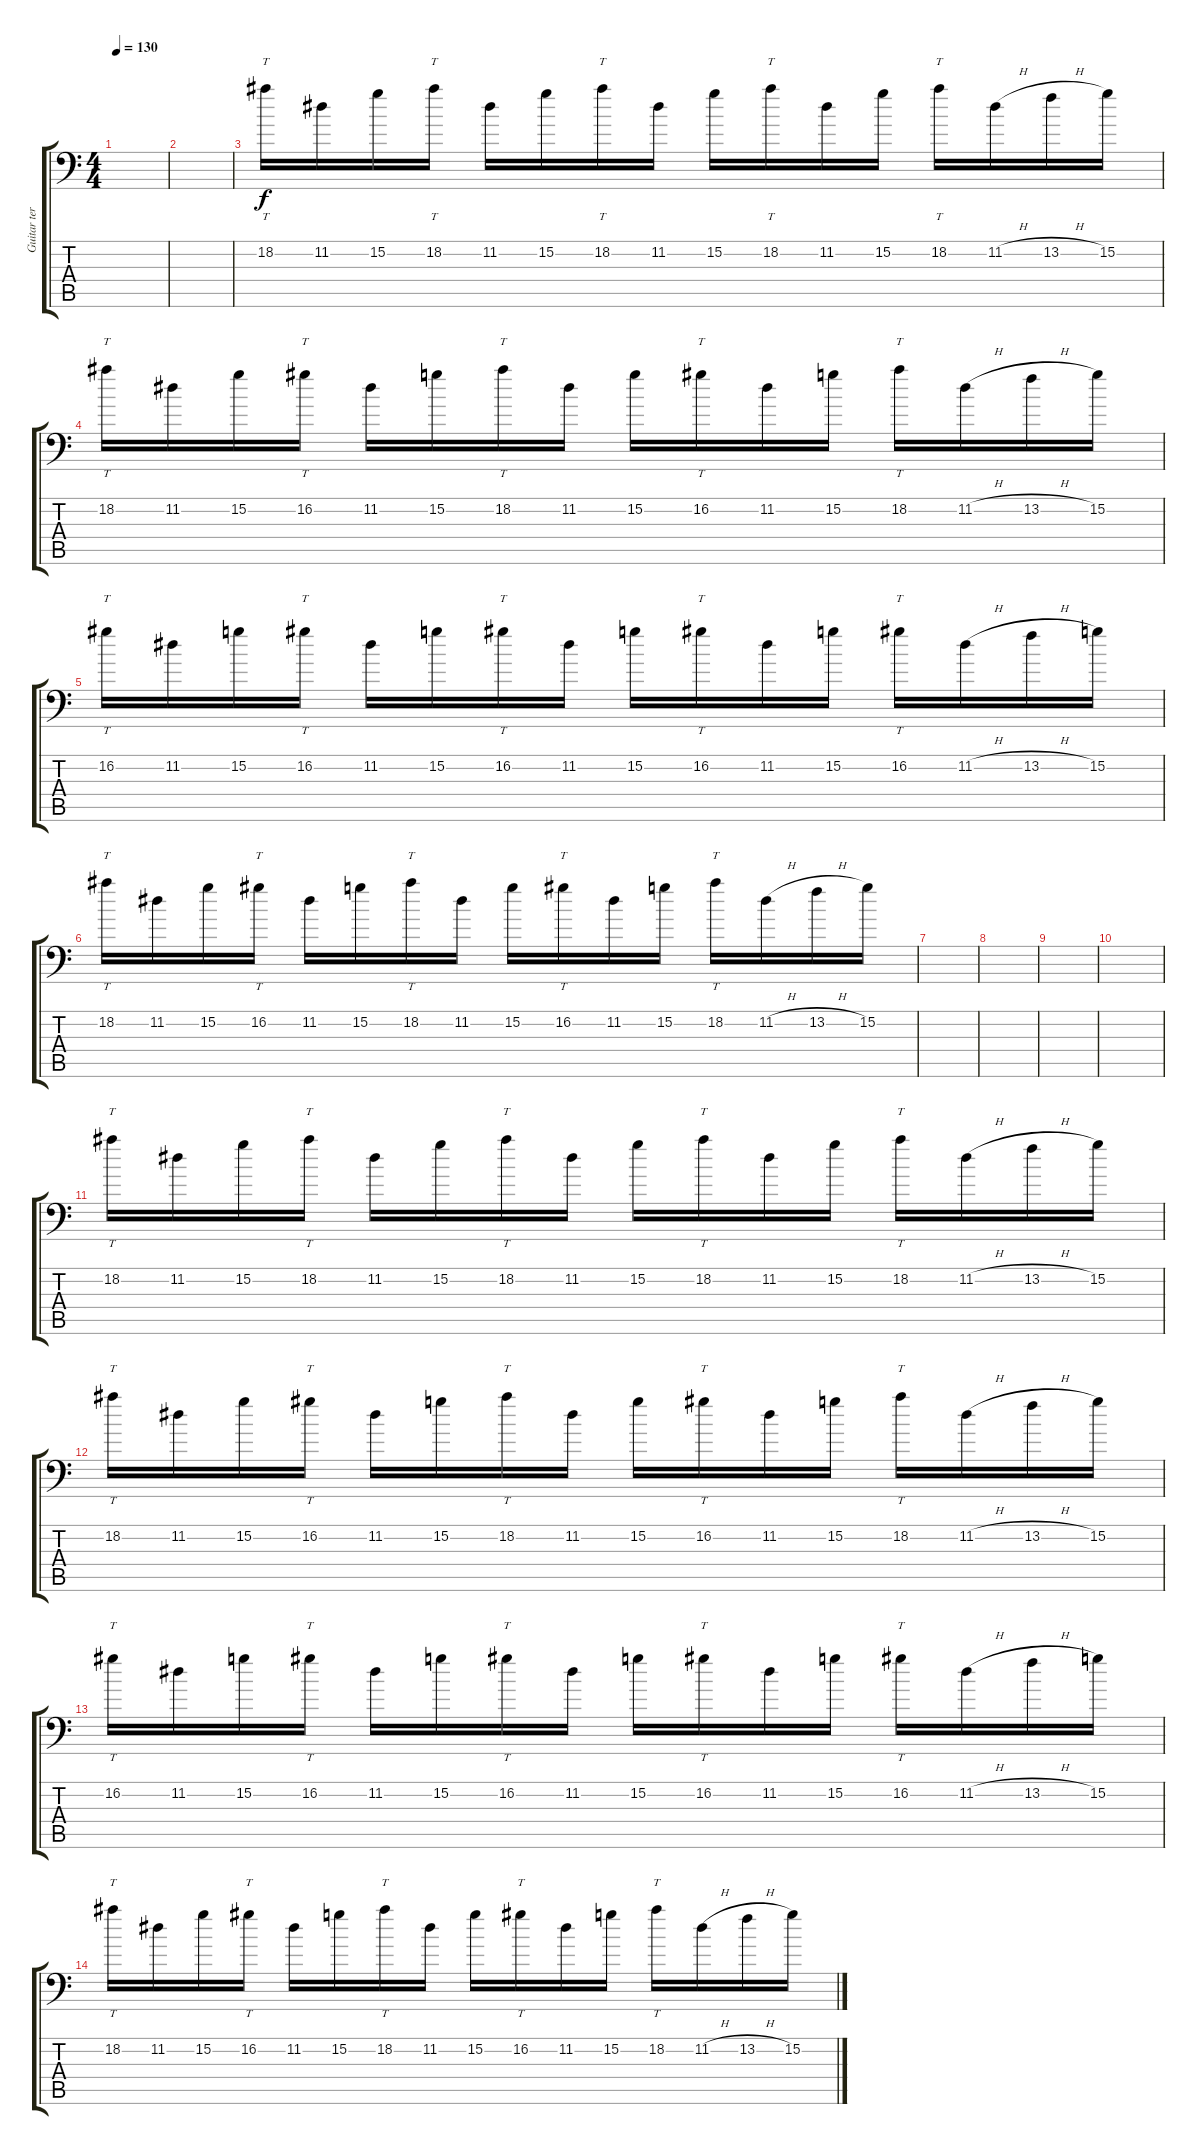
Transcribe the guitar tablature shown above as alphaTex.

\track ("Guitar terc" "Guitar ter") {instrument distortionguitar}
\staff {score tabs}
\tuning (A3 E3 C3 G2 D2 G1) {hide}
\ts (4 4)
\tempo 130
\clef f4
\ks c
|
|
18.2.16{tt} 11.2.16 15.2.16 18.2.16{tt} 11.2.16 15.2.16 18.2.16{tt} 11.2.16 15.2.16 18.2.16{tt} 11.2.16 15.2.16 18.2.16{tt} 11.2{h}.16 13.2{h}.16 15.2.16 |
18.2.16{tt} 11.2.16 15.2.16 16.2.16{tt} 11.2.16 15.2.16 18.2.16{tt} 11.2.16 15.2.16 16.2.16{tt} 11.2.16 15.2.16 18.2.16{tt} 11.2{h}.16 13.2{h}.16 15.2.16 |
16.2.16{tt} 11.2.16 15.2.16 16.2.16{tt} 11.2.16 15.2.16 16.2.16{tt} 11.2.16 15.2.16 16.2.16{tt} 11.2.16 15.2.16 16.2.16{tt} 11.2{h}.16 13.2{h}.16 15.2.16 |
18.2.16{tt} 11.2.16 15.2.16 16.2.16{tt} 11.2.16 15.2.16 18.2.16{tt} 11.2.16 15.2.16 16.2.16{tt} 11.2.16 15.2.16 18.2.16{tt} 11.2{h}.16 13.2{h}.16 15.2.16 |
|
|
|
|
18.2.16{tt volume 11 instrument electricgrandpiano} 11.2.16 15.2.16 18.2.16{tt} 11.2.16 15.2.16 18.2.16{tt} 11.2.16 15.2.16 18.2.16{tt} 11.2.16 15.2.16 18.2.16{tt} 11.2{h}.16 13.2{h}.16 15.2.16 |
18.2.16{tt} 11.2.16 15.2.16 16.2.16{tt} 11.2.16 15.2.16 18.2.16{tt} 11.2.16 15.2.16 16.2.16{tt} 11.2.16 15.2.16 18.2.16{tt} 11.2{h}.16 13.2{h}.16 15.2.16 |
16.2.16{tt} 11.2.16 15.2.16 16.2.16{tt} 11.2.16 15.2.16 16.2.16{tt} 11.2.16 15.2.16 16.2.16{tt} 11.2.16 15.2.16 16.2.16{tt} 11.2{h}.16 13.2{h}.16 15.2.16 |
18.2.16{tt} 11.2.16 15.2.16 16.2.16{tt} 11.2.16 15.2.16 18.2.16{tt} 11.2.16 15.2.16 16.2.16{tt} 11.2.16 15.2.16 18.2.16{tt} 11.2{h}.16 13.2{h}.16 15.2.16
